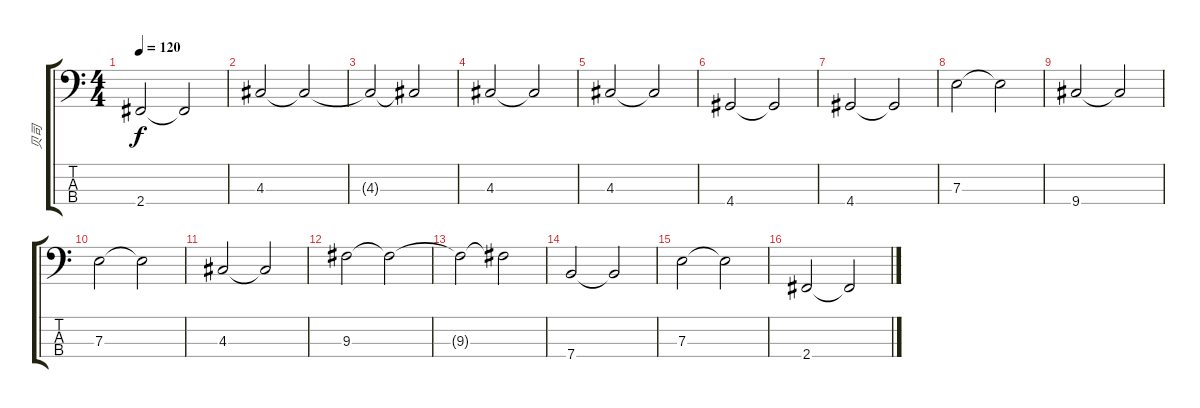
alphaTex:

\track ("贝司" "贝司") {instrument electricbassfinger}
\staff {score tabs}
\tuning (G2 D2 A1 E1) {hide}
\ts (4 4)
\tempo 120
\clef f4
\ks c
2.4.2{dy f} 2.4{t}.2 |
4.3.2 4.3{t}.2 |
4.3{t}.2 4.3{t}.2 |
4.3.2 4.3{t}.2 |
4.3.2 4.3{t}.2 |
4.4.2 4.4{t}.2 |
4.4.2 4.4{t}.2 |
7.3.2 7.3{t}.2 |
9.4.2 9.4{t}.2 |
7.3.2 7.3{t}.2 |
4.3.2 4.3{t}.2 |
9.3.2 9.3{t}.2 |
9.3{t}.2 9.3{t}.2 |
7.4.2 7.4{t}.2 |
7.3.2 7.3{t}.2 |
2.4.2 2.4{t}.2
